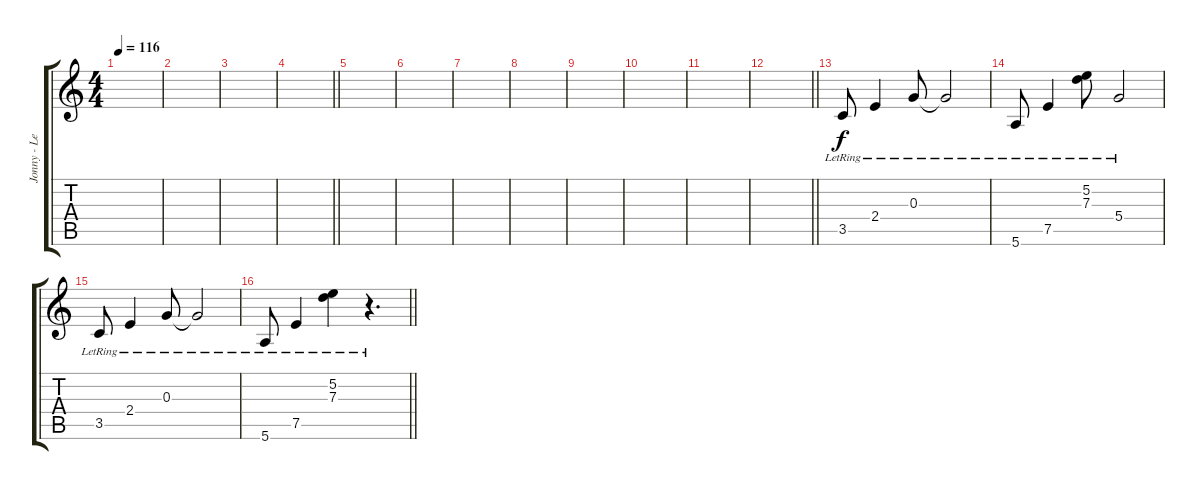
\track ("Jonny - Lead Electric Guitar" "Jonny - Le") {instrument electricguitarclean}
\staff {score tabs}
\tuning (E4 B3 G3 D3 A2 E2) {hide}
\ts (4 4)
\tempo 116
\clef g2
\ks c
|
|
|
\barLineRight lightlight
|
|
|
|
|
|
|
|
\barLineRight lightlight
|
3.5{lr}.8 2.4{lr}.4 0.3{lr}.8 0.3{lr t}.2 |
5.6{lr}.8 7.5{lr}.4 (5.2{lr} 7.3{lr}).8 5.4{lr}.2 |
3.5{lr}.8 2.4{lr}.4 0.3{lr}.8 0.3{lr t}.2 |
\barLineRight lightlight
5.6{lr}.8 7.5{lr}.4 (5.2{lr} 7.3{lr}).4 r.4{d}
